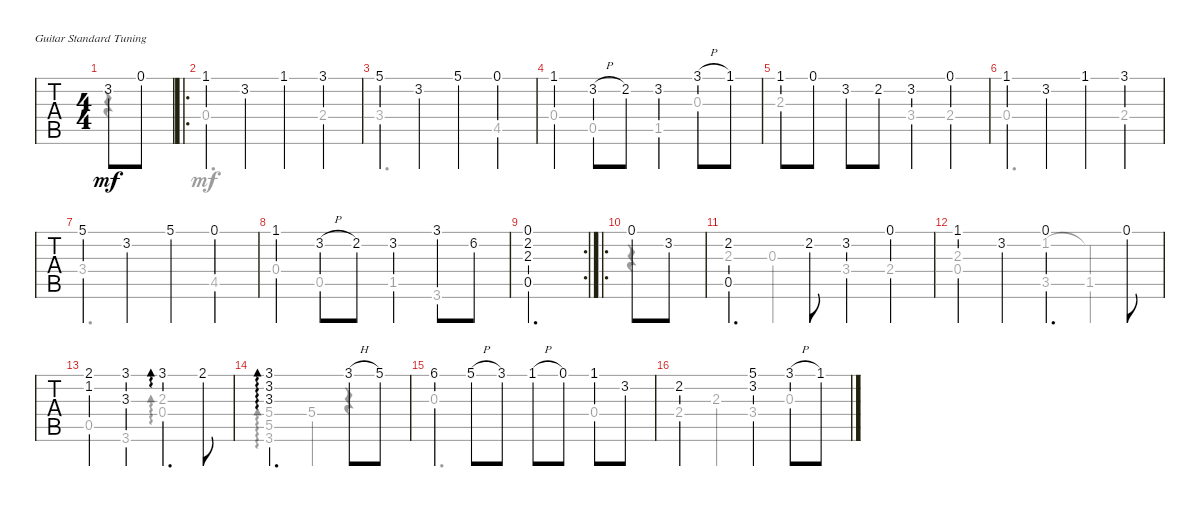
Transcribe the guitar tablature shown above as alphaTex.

\bracketExtendMode groupsimilarinstruments
\singleTrackTrackNamePolicy hidden
\multiTrackTrackNamePolicy hidden
\firstSystemTrackNameOrientation horizontal
\otherSystemsTrackNameOrientation horizontal
\track ("Untitled" "Untitled") {instrument acousticguitarnylon}
\staff {tabs}
\tuning (E4 B3 G3 D3 A2 E2)
\voice
\ts (4 4)
\tempo (160 hide)
\clef g2
\ks dminor
3.2.8{dy mf instrument acousticguitarnylon} 0.1.8 |
\ro
1.1.4 3.2.4 1.1.4 3.1.4 |
5.1.4 3.2.4 5.1.4 0.1.4 |
1.1.4 3.2{h}.8 2.2.8 3.2.4 3.1{h}.8 1.1.8 |
1.1.8 0.1.8 3.2.8 2.2.8 3.2.4 0.1.4 |
1.1.4 3.2.4 1.1.4 3.1.4 |
5.1.4 3.2.4 5.1.4 0.1.4 |
1.1.4 3.2{h}.8 2.2.8 3.2.4 3.1.8 6.2.8 |
\rc 2
(0.5 0.1 2.2 2.3).2{d} |
\ro
0.1.8 3.2.8 |
(2.2 0.5).4{d} 2.2.8 3.2.4 0.1.4 |
1.1.4 3.2.4 0.1.4{d} 0.1.8 |
(2.1 1.2).4 (3.1 3.3).4 3.1.4{d ad 0} 2.1.8 |
(3.1 3.2 3.3).2{d ad 0} 3.1{h}.8 5.1.8 |
6.1.4 5.1{h}.8 3.1.8 1.1{h}.8 0.1.8 1.1.8 3.2.8 |
2.2.2 (5.1 3.2).4 3.1{h}.8 1.1.8
\voice
\clef g2
\ottava regular
\simile none
\ks dminor
r.4{dy mf} |
0.4.2{d} 2.4.4 |
3.4.2{d} 4.5.4 |
0.4.4 0.5.4 1.5.4 0.3.4 |
2.3.2 3.4.4 2.4.4 |
0.4.2{d} 2.4.4 |
3.4.2{d} 4.5.4 |
0.4.4 0.5.4 1.5.4 3.6.4 |
|
r.4 |
2.3.4 0.3.4 3.4.4 2.4.4 |
(2.3 0.4).2 (1.2 3.5).4 (1.2{t} 1.5).4 |
0.5.4 3.6.4 (2.3 0.4).2{ad 0} |
(5.4 5.5 3.6).2{ad 0} 5.4.4 r.4 |
0.3.2{d} 0.4.4 |
2.4.4 2.3.4 3.4.4 0.3.4
